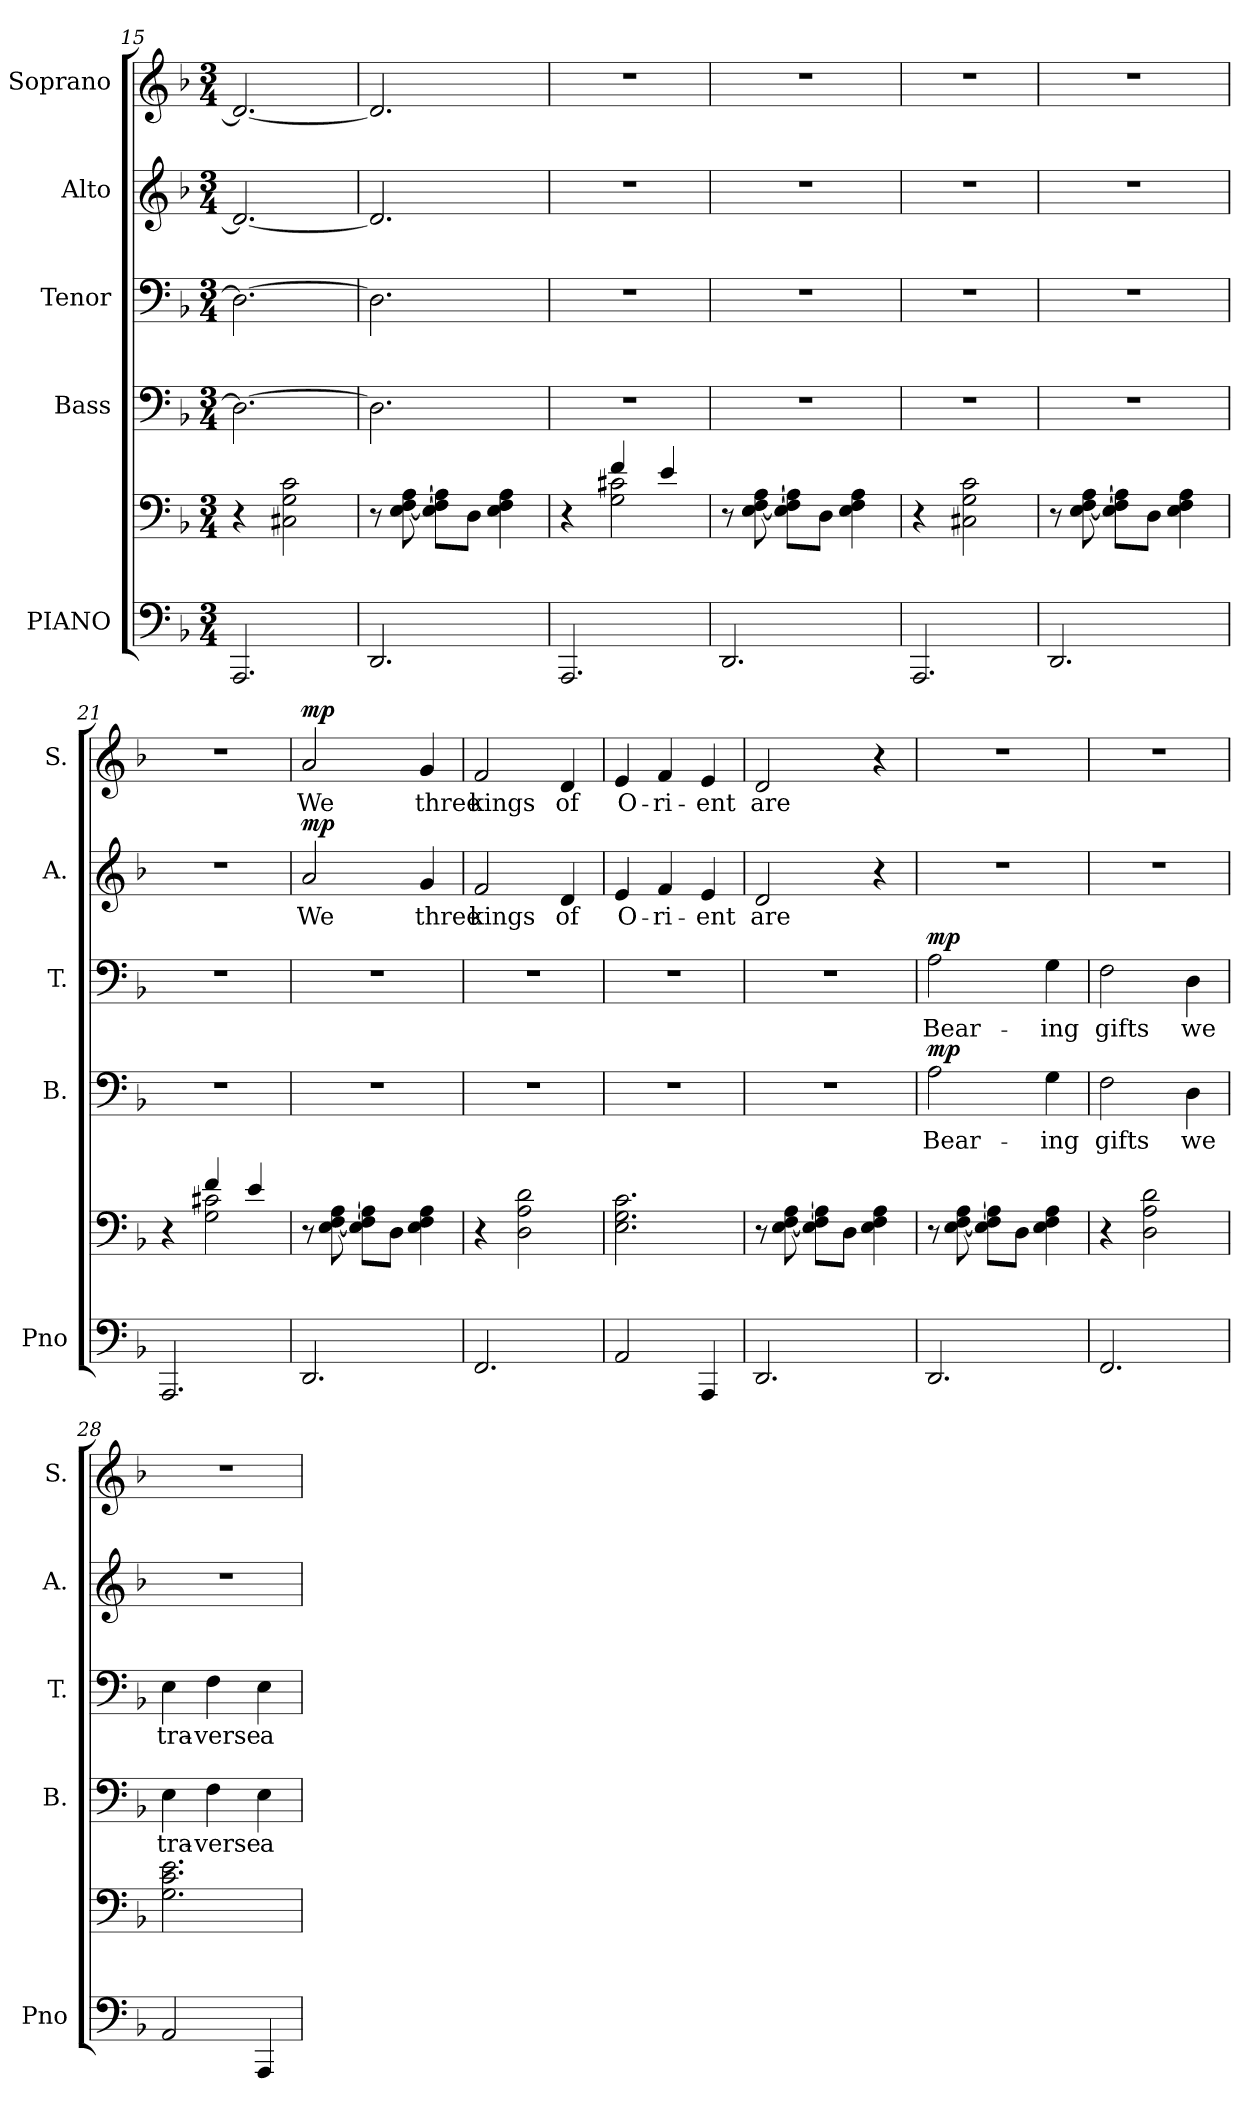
**kern	**kern	**kern	**text	**dynam	**kern	**text	**dynam	**kern	**text	**dynam	**kern	**text	**dynam
*part5	*part5	*part4	*part4	*part4	*part3	*part3	*part3	*part2	*part2	*part2	*part1	*part1	*part1
*staff6	*staff5	*staff4	*staff4	*staff4	*staff3	*staff3	*staff3	*staff2	*staff2	*staff2	*staff1	*staff1	*staff1
*I"PIANO	*	*I"Bass	*	*	*I"Tenor	*	*	*I"Alto	*	*	*I"Soprano	*	*
*I'Pno	*	*I'B.	*	*	*I'T.	*	*	*I'A.	*	*	*I'S.	*	*
*clefF4	*clefF4	*clefF4	*	*	*clefF4	*	*	*clefG2	*	*	*clefG2	*	*
*k[b-]	*k[b-]	*k[b-]	*	*	*k[b-]	*	*	*k[b-]	*	*	*k[b-]	*	*
*M3/4	*M3/4	*M3/4	*	*	*M3/4	*	*	*M3/4	*	*	*M3/4	*	*
=15	=15	=15	=15	=15	=15	=15	=15	=15	=15	=15	=15	=15	=15
2.AAA/	4r	2.D\_	.	.	2.D\_	.	.	2.d/_	.	.	2.d/_	.	.
.	2C#X\ 2G\ 2c\	.	.	.	.	.	.	.	.	.	.	.	.
!!LO:LB:g=z
=16	=16	=16	=16	=16	=16	=16	=16	=16	=16	=16	=16	=16	=16
2.DD/	8r	2.D\]	.	.	2.D\]	.	.	2.d/]	.	.	2.d/]	.	.
.	[8E\ [8F\ [8A\	.	.	.	.	.	.	.	.	.	.	.	.
.	8E\] 8F\] 8A\]L	.	.	.	.	.	.	.	.	.	.	.	.
.	8D\J	.	.	.	.	.	.	.	.	.	.	.	.
.	4E\ 4F\ 4A\	.	.	.	.	.	.	.	.	.	.	.	.
=17	=17	=17	=17	=17	=17	=17	=17	=17	=17	=17	=17	=17	=17
*	*^	*	*	*	*	*	*	*	*	*	*	*	*
2.AAA/	4r	4ryy	2.r	.	.	2.r	.	.	2.r	.	.	2.r	.	.
.	4f/	2G\ 2c#X\	.	.	.	.	.	.	.	.	.	.	.	.
.	4e/	.	.	.	.	.	.	.	.	.	.	.	.	.
*	*v	*v	*	*	*	*	*	*	*	*	*	*	*	*
=18	=18	=18	=18	=18	=18	=18	=18	=18	=18	=18	=18	=18	=18
2.DD/	8r	2.r	.	.	2.r	.	.	2.r	.	.	2.r	.	.
.	[8E\ [8F\ [8A\	.	.	.	.	.	.	.	.	.	.	.	.
.	8E\] 8F\] 8A\]L	.	.	.	.	.	.	.	.	.	.	.	.
.	8D\J	.	.	.	.	.	.	.	.	.	.	.	.
.	4E\ 4F\ 4A\	.	.	.	.	.	.	.	.	.	.	.	.
=19	=19	=19	=19	=19	=19	=19	=19	=19	=19	=19	=19	=19	=19
2.AAA/	4r	2.r	.	.	2.r	.	.	2.r	.	.	2.r	.	.
.	2C#X\ 2G\ 2c\	.	.	.	.	.	.	.	.	.	.	.	.
=20	=20	=20	=20	=20	=20	=20	=20	=20	=20	=20	=20	=20	=20
2.DD/	8r	2.r	.	.	2.r	.	.	2.r	.	.	2.r	.	.
.	[8E\ [8F\ [8A\	.	.	.	.	.	.	.	.	.	.	.	.
.	8E\] 8F\] 8A\]L	.	.	.	.	.	.	.	.	.	.	.	.
.	8D\J	.	.	.	.	.	.	.	.	.	.	.	.
.	4E\ 4F\ 4A\	.	.	.	.	.	.	.	.	.	.	.	.
=21	=21	=21	=21	=21	=21	=21	=21	=21	=21	=21	=21	=21	=21
*	*^	*	*	*	*	*	*	*	*	*	*	*	*
2.AAA/	4r	4ryy	2.r	.	.	2.r	.	.	2.r	.	.	2.r	.	.
.	4f/	2G\ 2c#X\	.	.	.	.	.	.	.	.	.	.	.	.
.	4e/	.	.	.	.	.	.	.	.	.	.	.	.	.
*	*v	*v	*	*	*	*	*	*	*	*	*	*	*	*
=22	=22	=22	=22	=22	=22	=22	=22	=22	=22	=22	=22	=22	=22
!	!	!	!	!	!	!	!	!	!LO:LY:b	!LO:DY:a	!	!LO:LY:b	!LO:DY:a
2.DD/	8r	2.r	.	.	2.r	.	.	2a/	We	mp	2a/	We	mp
.	[8E\ [8F\ [8A\	.	.	.	.	.	.	.	.	.	.	.	.
.	8E\] 8F\] 8A\]L	.	.	.	.	.	.	.	.	.	.	.	.
.	8D\J	.	.	.	.	.	.	.	.	.	.	.	.
!	!	!	!	!	!	!	!	!	!LO:LY:b	!	!	!LO:LY:b	!
.	4E\ 4F\ 4A\	.	.	.	.	.	.	4g/	three	.	4g/	three	.
!!LO:PB:g=z
=23	=23	=23	=23	=23	=23	=23	=23	=23	=23	=23	=23	=23	=23
!	!	!	!	!	!	!	!	!	!LO:LY:b	!	!	!LO:LY:b	!
2.FF/	4r	2.r	.	.	2.r	.	.	2f/	kings	.	2f/	kings	.
.	2D\ 2A\ 2d\	.	.	.	.	.	.	.	.	.	.	.	.
!	!	!	!	!	!	!	!	!	!LO:LY:b	!	!	!LO:LY:b	!
.	.	.	.	.	.	.	.	4d/	of	.	4d/	of	.
=24	=24	=24	=24	=24	=24	=24	=24	=24	=24	=24	=24	=24	=24
!	!	!	!	!	!	!	!	!	!LO:LY:b	!	!	!LO:LY:b	!
2AA/	2.E\ 2.G\ 2.c\	2.r	.	.	2.r	.	.	4e/	O-	.	4e/	O-	.
!	!	!	!	!	!	!	!	!	!LO:LY:b	!	!	!LO:LY:b	!
.	.	.	.	.	.	.	.	4f/	-ri-	.	4f/	-ri-	.
!	!	!	!	!	!	!	!	!	!LO:LY:b	!	!	!LO:LY:b	!
4AAA/	.	.	.	.	.	.	.	4e/	-ent	.	4e/	-ent	.
=25	=25	=25	=25	=25	=25	=25	=25	=25	=25	=25	=25	=25	=25
!	!	!	!	!	!	!	!	!	!LO:LY:b	!	!	!LO:LY:b	!
2.DD/	8r	2.r	.	.	2.r	.	.	2d/	are	.	2d/	are	.
.	[8E\ [8F\ [8A\	.	.	.	.	.	.	.	.	.	.	.	.
.	8E\] 8F\] 8A\]L	.	.	.	.	.	.	.	.	.	.	.	.
.	8D\J	.	.	.	.	.	.	.	.	.	.	.	.
.	4E\ 4F\ 4A\	.	.	.	.	.	.	4r	.	.	4r	.	.
=26	=26	=26	=26	=26	=26	=26	=26	=26	=26	=26	=26	=26	=26
!	!	!	!LO:LY:b	!LO:DY:a	!	!LO:LY:b	!LO:DY:a	!	!	!	!	!	!
2.DD/	8r	2A\	Bear-	mp	2A\	Bear-	mp	2.r	.	.	2.r	.	.
.	[8E\ [8F\ [8A\	.	.	.	.	.	.	.	.	.	.	.	.
.	8E\] 8F\] 8A\]L	.	.	.	.	.	.	.	.	.	.	.	.
.	8D\J	.	.	.	.	.	.	.	.	.	.	.	.
!	!	!	!LO:LY:b	!	!	!LO:LY:b	!	!	!	!	!	!	!
.	4E\ 4F\ 4A\	4G\	-ing	.	4G\	-ing	.	.	.	.	.	.	.
=27	=27	=27	=27	=27	=27	=27	=27	=27	=27	=27	=27	=27	=27
!	!	!	!LO:LY:b	!	!	!LO:LY:b	!	!	!	!	!	!	!
2.FF/	4r	2F\	gifts	.	2F\	gifts	.	2.r	.	.	2.r	.	.
.	2D\ 2A\ 2d\	.	.	.	.	.	.	.	.	.	.	.	.
!	!	!	!LO:LY:b	!	!	!LO:LY:b	!	!	!	!	!	!	!
.	.	4D\	we	.	4D\	we	.	.	.	.	.	.	.
=28	=28	=28	=28	=28	=28	=28	=28	=28	=28	=28	=28	=28	=28
!	!	!	!LO:LY:b	!	!	!LO:LY:b	!	!	!	!	!	!	!
2AA/	2.G\ 2.c\ 2.e\	4E\	tra-	.	4E\	tra-	.	2.r	.	.	2.r	.	.
!	!	!	!LO:LY:b	!	!	!LO:LY:b	!	!	!	!	!	!	!
.	.	4F\	-verse	.	4F\	-verse	.	.	.	.	.	.	.
!	!	!	!LO:LY:b	!	!	!LO:LY:b	!	!	!	!	!	!	!
4AAA/	.	4E\	a-	.	4E\	a-	.	.	.	.	.	.	.
=	=	=	=	=	=	=	=	=	=	=	=	=	=
*-	*-	*-	*-	*-	*-	*-	*-	*-	*-	*-	*-	*-	*-
